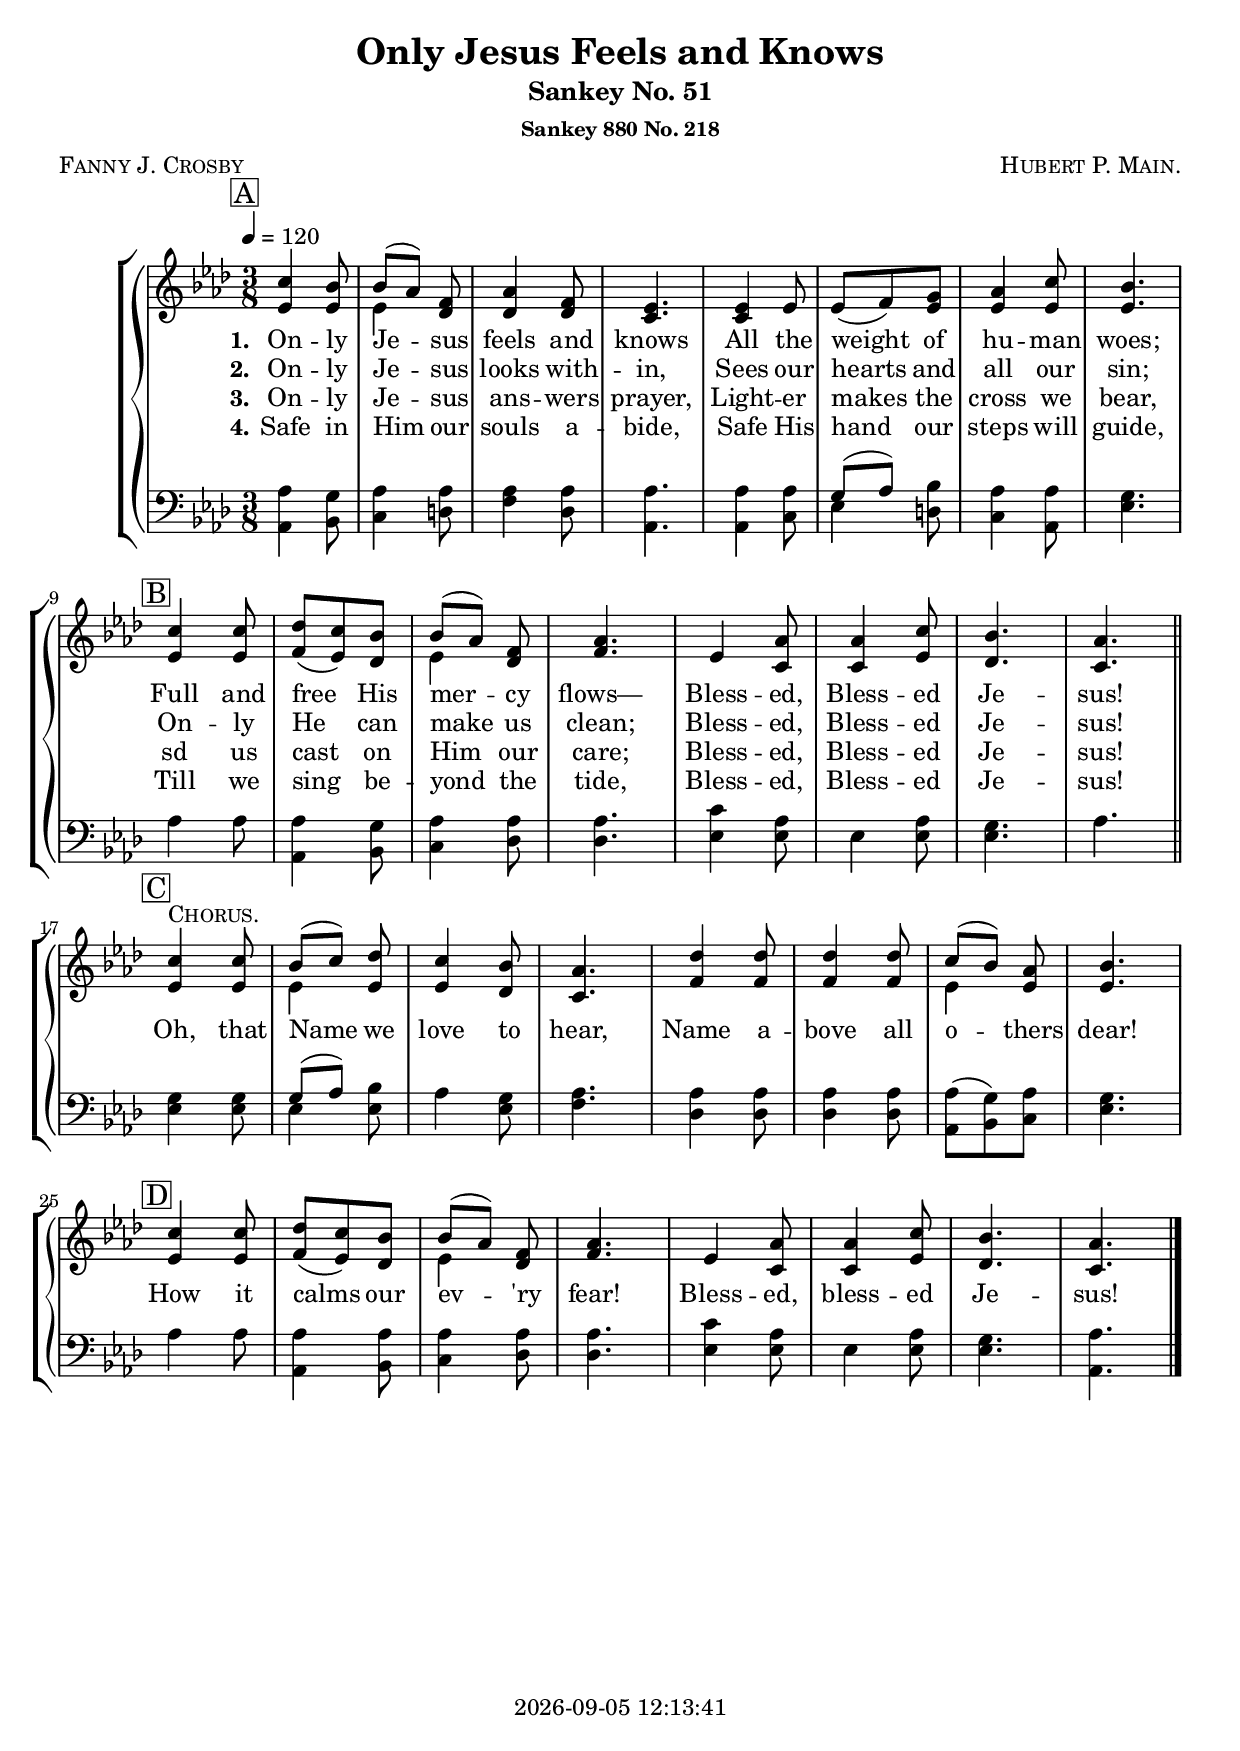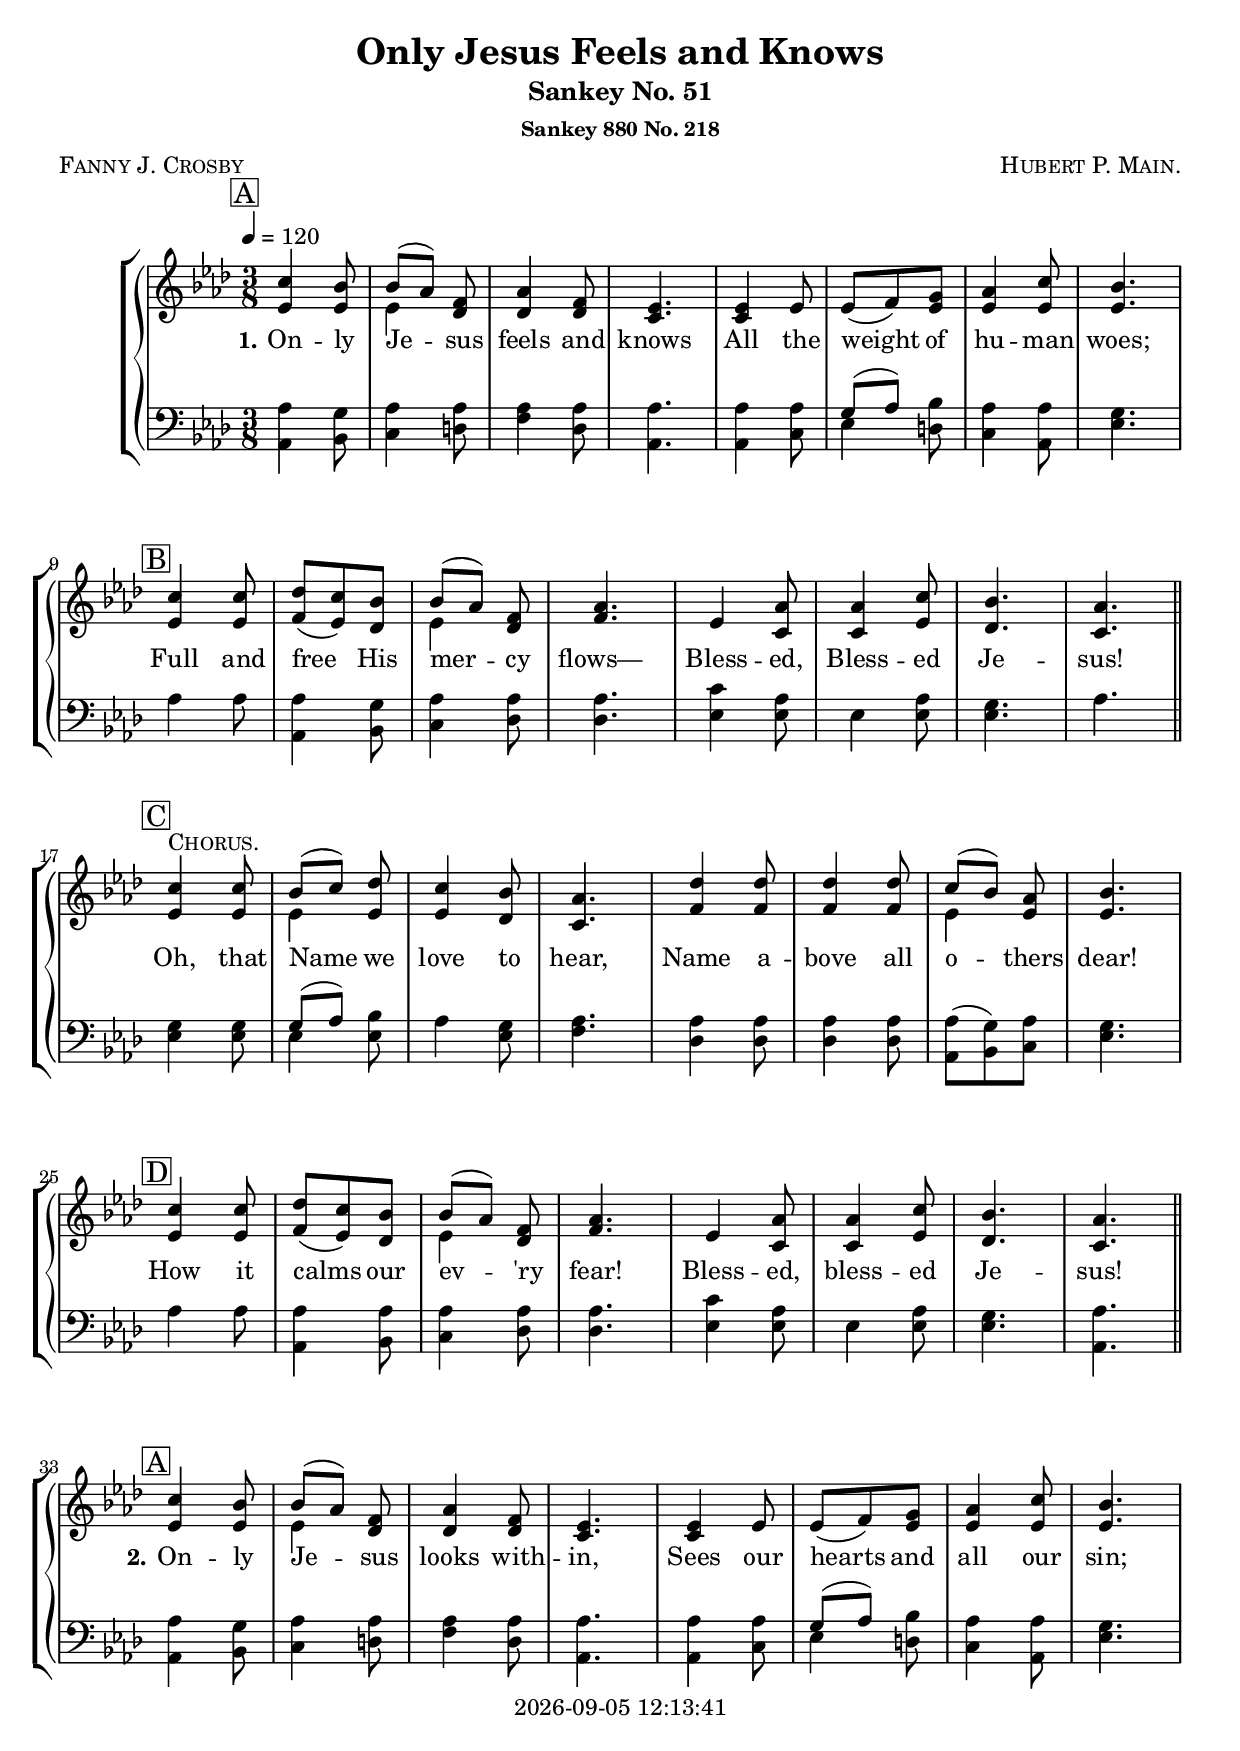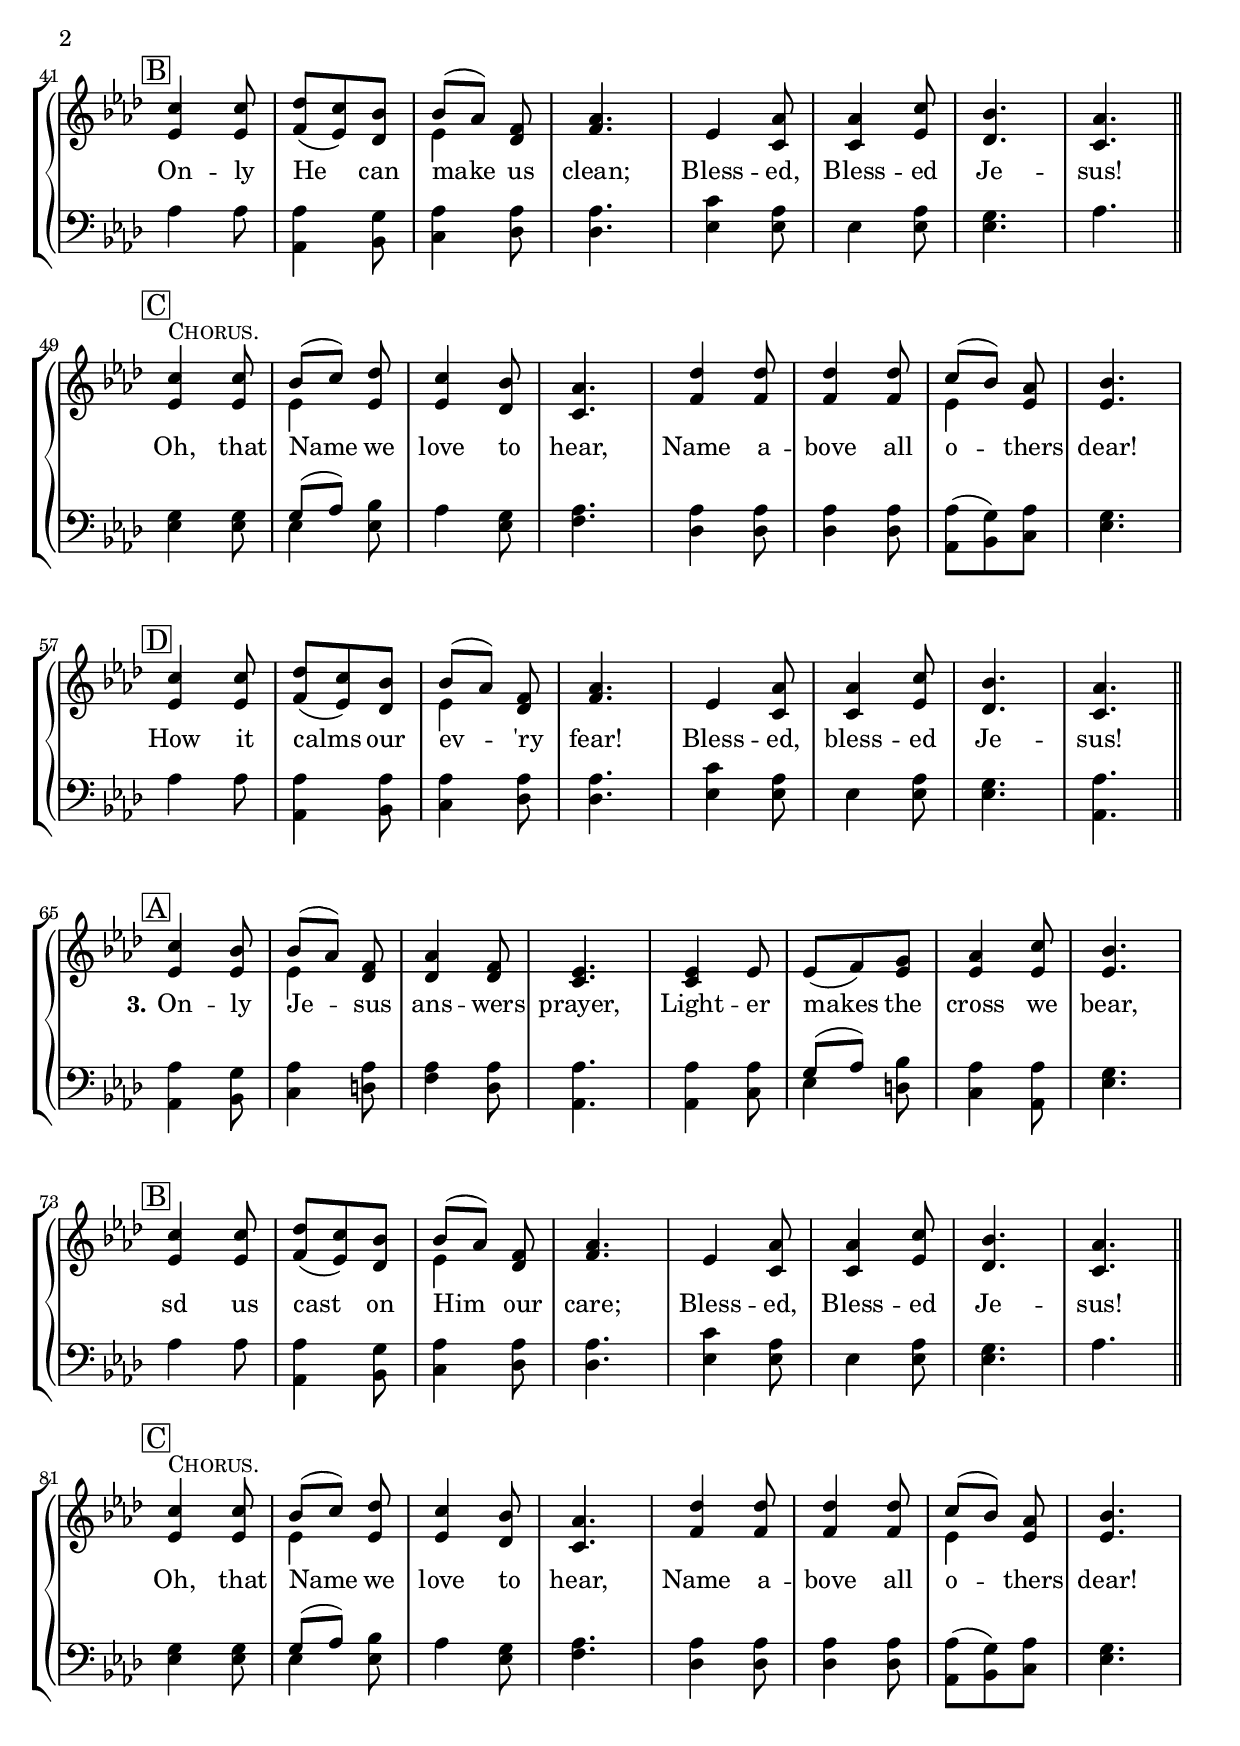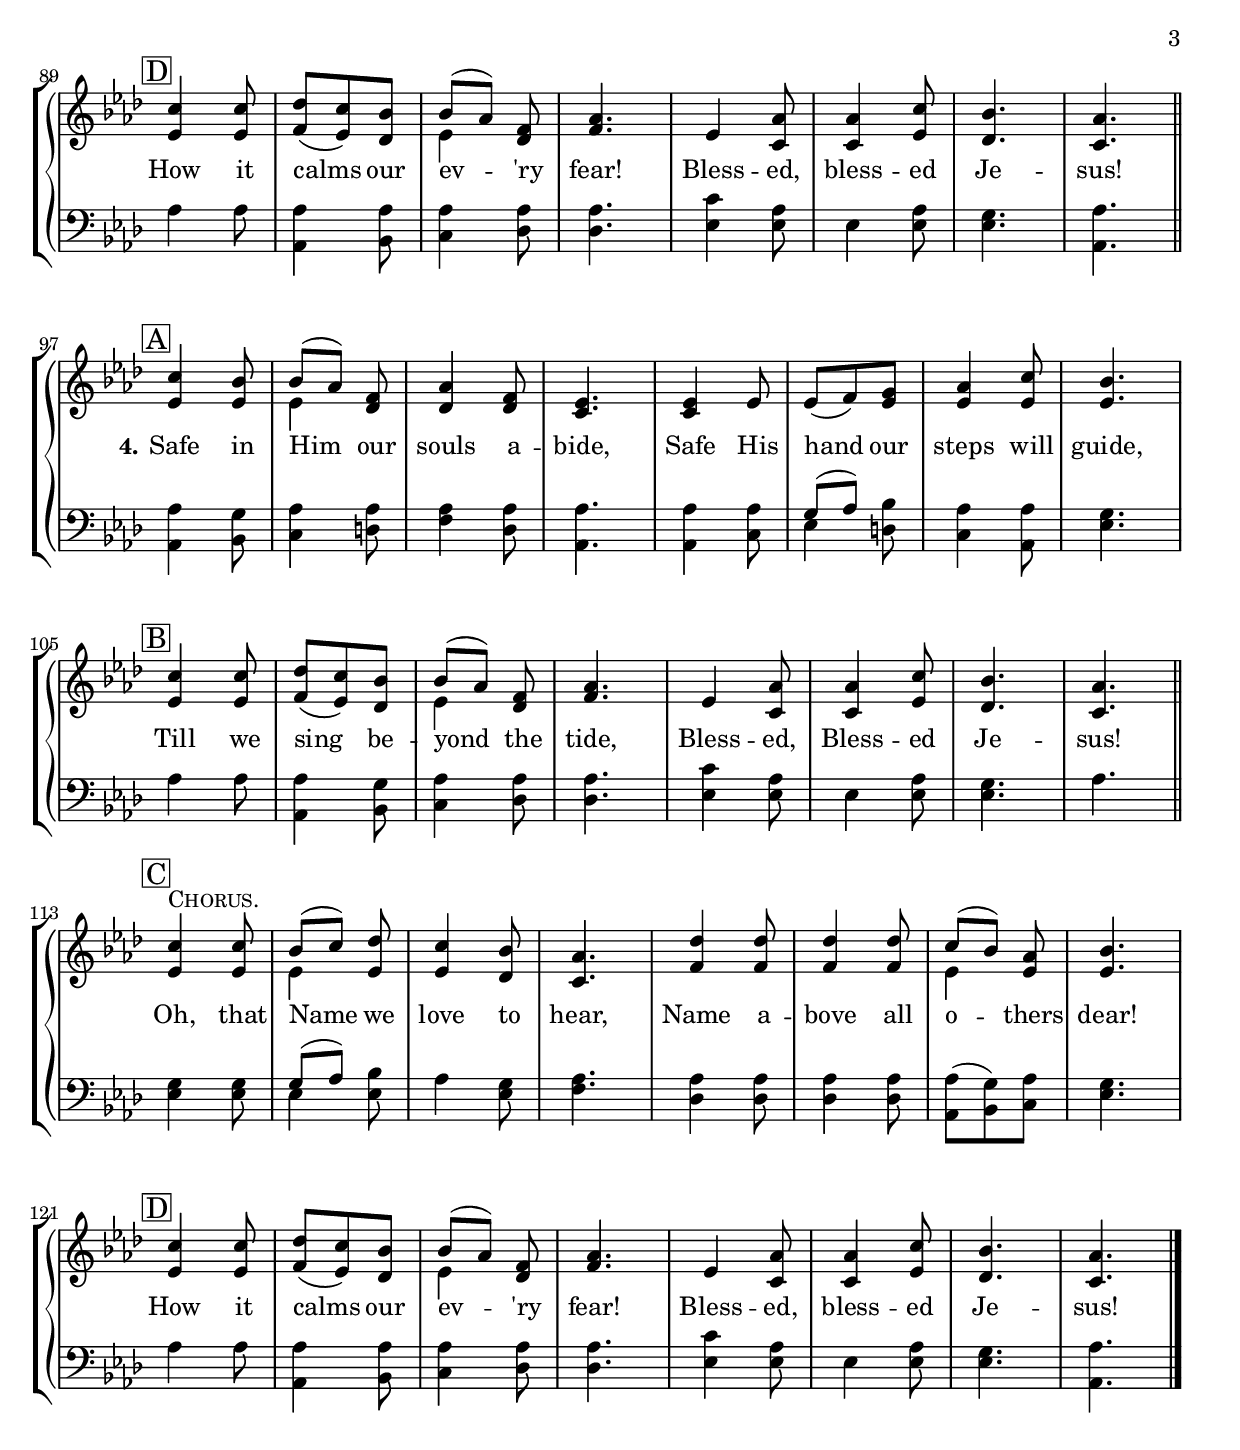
\version "2.22.0"

\include "articulate.ly"

today = #(strftime "%Y-%m-%d %H:%M:%S" (localtime (current-time)))

\header {
% centered at top
%  dedication  = "dedication"
  title       = "Only Jesus Feels and Knows"
  subtitle    = "Sankey No. 51"
  subsubtitle = "Sankey 880 No. 218"
%  instrument  = "instrument"
  
% arrangement of following lines:
%
%  poet    composer
%  meter   arranger
%  piece       opus

  composer    = \markup \smallCaps "Hubert P. Main."
%  arranger    = "arranger"
%  opus        = "opus"

  poet        = \markup \smallCaps "Fanny J. Crosby"

% centered at bottom
% tagline     = "tagline" % default lilypond version
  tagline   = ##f
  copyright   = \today
}

% #(set-global-staff-size 16)

global = {
  \key aes \major
  \time 3/8
  \tempo 4=120
}

RehearsalTrack = {
% \set Score.currentBarNumber = #5
% \mark \markup { \circle "1a" }
  \mark \markup { \box "A" } s4.*8
  \mark \markup { \box "B" } s4.*8
  \mark \markup { \box "C" } s4.*8
  \mark \markup { \box "D" } s4.*8
}

soprano = \relative {
  c''4 bes8
  bes8(aes) f
  aes4 f8
  ees4.
  ees4 ees8
  ees8(f) g
  aes4 c8
  bes4. \break
  c4 c8 % B
  des8(c) bes
  bes8(aes) f
  aes4.
  ees4 aes8
  aes4 c8
  bes4.
  aes4. \bar "||" \break
  c4^\markup \smallCaps Chorus. c8 % C
  bes8(c) des
  c4 bes8
  aes4.
  des4 des8
  des4 des8
  c8(bes) aes
  bes4. \break
  c4 c8 % D
  des8(c) bes
  bes8(aes) f
  aes4.
  ees4 aes8
  aes4 c8
  bes4.
  aes4.
}

alto = \relative {
  ees'4 ees8
  ees4 des8
  des4 des8
  c4.
  c4 ees8
  ees8(f) ees
  ees4 ees8
  ees4.
  ees4 ees8 % B
  f8(ees) des
  ees4 des8
  f4.
  ees4 c8
  c4 ees8
  des4.
  c4.
  ees4 ees8 % C
  ees4 ees8
  ees4 des8
  c4.
  f4 f8
  f4 f8
  ees4 ees8
  ees4.
  ees4 ees8 % D
  f8(ees) des
  ees4 des8
  f4.
  ees4 c8
  c4 ees8
  des4.
  c4.
}

tenor = \relative {
  aes4 g8
  aes4 aes8
  aes4 aes8
  aes4.
  aes4 aes8
  g8(aes) bes
  aes4 aes8
  g4.
  aes4 aes8 % B
  aes4 g8
  aes4 aes8
  aes4.
  c4 aes8
  ees4 aes8
  g4. aes4.
  g4 g8 % C
  g8(aes) bes
  aes4 g8
  aes4.
  aes4 aes8
  aes4 aes8
  aes8(g) aes
  g4.
  aes4 aes8 % D
  aes4 aes8
  aes4 aes8
  aes4.
  c4 aes8
  ees4 aes8
  g4.
  aes4.
}

bass= \relative {
  aes,4 bes8
  c4 d8
  f4 des8
  aes4. aes4 c8
  ees4 d8
  c4 aes8
  ees'4.
  aes4 aes8 % B
  aes,4 bes8
  c4 des8
  des4.
  ees4 ees8
  ees4 ees8
  ees4.
  aes4.
  ees4 ees8 % C
  ees4 ees8
  aes4 ees8
  f4.
  des4 des8
  des4 des8
  aes8(bes) c
  ees4.
  aes4 aes8 % D
  aes,4 bes8
  c4 des8
  des4.
  ees4 ees8
  ees4 ees8
  ees4.
  aes,4.
}

chorus = \lyricmode {
  Oh, that Name we love to hear,
  Name a -- bove all o -- thers dear!
  How it calms our ev -- 'ry fear!
  Bless -- ed, bless -- ed Je -- sus!
}

wordsOne = \lyricmode {
  \set stanza = "1."
  On -- ly Je -- sus feels and knows
  All the weight of hu -- man woes;
  Full and free His mer -- cy flows—
  Bless -- ed, Bless -- ed Je -- sus!
}
  
wordsTwo = \lyricmode {
  \set stanza = "2."
  On -- ly Je -- sus looks with -- in,
  Sees our hearts and all our sin;
  On -- ly He can make us clean;
  Bless -- ed, Bless -- ed Je -- sus!
}
  
wordsThree = \lyricmode {
  \set stanza = "3."
  On -- ly Je -- sus ans -- wers prayer,
  Light -- er makes the cross we bear,
  sd us cast on Him our care;
  Bless -- ed, Bless -- ed Je -- sus!
}
  
wordsFour = \lyricmode {
  \set stanza = "4."
  Safe in Him our souls a -- bide,
  Safe His hand our steps will guide,
  Till we sing be -- yond the tide,
  Bless -- ed, Bless -- ed Je -- sus!
}
  
wordsMidi = \lyricmode {
  \set stanza = "1."
  "\nOn" "ly " Je "sus " "feels " "and " "knows "
  "\nAll " "the " "weight " "of " hu "man " "woes; "
  "\nFull " "and " "free " "His " mer "cy " "flows— "
  "\nBless" "ed, " Bless "ed " Je "sus! "
  "\nOh, " "that " "Name " "we " "love " "to " "hear, "
  "\nName " a "bove " "all " o "thers " "dear! "
  "\nHow " "it " "calms " "our " ev "'ry " "fear! "
  "\nBless" "ed, " bless "ed " Je "sus! "

  \set stanza = "2."
  "\nOn" "ly " Je "sus " "looks " with "in, "
  "\nSees " "our " "hearts " "and " "all " "our " "sin; "
  "\nOn" "ly " "He " "can " "make " "us " "clean; "
  "\nBless" "ed, " Bless "ed " Je "sus! "
  "\nOh, " "that " "Name " "we " "love " "to " "hear, "
  "\nName " a "bove " "all " o "thers " "dear! "
  "\nHow " "it " "calms " "our " ev "'ry " "fear! "
  "\nBless" "ed, " bless "ed " Je "sus! "

  \set stanza = "3."
  "\nOn" "ly " Je "sus " ans "wers " "prayer, "
  "\nLight" "er " "makes " "the " "cross " "we " "bear, "
  "\nsd " "us " "cast " "on " "Him " "our " "care; "
  "\nBless" "ed, " Bless "ed " Je "sus! "
  "\nOh, " "that " "Name " "we " "love " "to " "hear, "
  "\nName " a "bove " "all " o "thers " "dear! "
  "\nHow " "it " "calms " "our " ev "'ry " "fear! "
  "\nBless" "ed, " bless "ed " Je "sus! "

  \set stanza = "4."
  "\nSafe " "in " "Him " "our " "souls " a "bide, "
  "\nSafe " "His " "hand " "our " "steps " "will " "guide, "
  "\nTill " "we " "sing " be "yond " "the " "tide, "
  "\nBless" "ed, " Bless "ed " Je "sus! "
  "\nOh, " "that " "Name " "we " "love " "to " "hear, "
  "\nName " a "bove " "all " o "thers " "dear! "
  "\nHow " "it " "calms " "our " ev "'ry " "fear! "
  "\nBless" "ed, " bless "ed " Je "sus! "
}
  
nl = { \bar "||" \break }

\book {
  \bookOutputSuffix "repeat"
  \score {
    \context GrandStaff <<
      <<
        \new ChoirStaff <<
                                  % Joint soprano/alto staff
          \new Staff \with { printPartCombineTexts = ##f }
          <<
            \new Voice \RehearsalTrack
            \new NullVoice = "aligner" \soprano
            \new Voice = "women" \partCombine { \global \soprano \bar "|." } { \global \alto }
            \new Lyrics \lyricsto "aligner" { \wordsOne \chorus }
            \new Lyrics \lyricsto "aligner"   \wordsTwo
            \new Lyrics \lyricsto "aligner"   \wordsThree
            \new Lyrics \lyricsto "aligner"   \wordsFour
          >>
                                  % Joint tenor/bass staff
          \new Staff \with { printPartCombineTexts = ##f }
          <<
            \clef "bass"
            \new Voice = "men" \partCombine { \global \tenor } { \global \bass }
          >>
        >>
      >>
    >>
    \layout {
      indent = 1.5\cm
      \context {
        \Staff \RemoveAllEmptyStaves
      }
    }
  }
}

\book {
  \bookOutputSuffix "single"
  \score {
%    \articulate
    \context GrandStaff <<
      <<
        \new ChoirStaff <<
                                  % Joint soprano/alto staff
          \new Staff \with { printPartCombineTexts = ##f }
          <<
            \new Voice {
               \RehearsalTrack
               \RehearsalTrack
               \RehearsalTrack
               \RehearsalTrack
            }
            \new NullVoice = "aligner" { \soprano \soprano \soprano \soprano }
            \new Voice = "women" \partCombine { \global \soprano \soprano \soprano \soprano \bar "|." }
                                               { \global \alto \nl \alto \nl \alto \nl \alto }
            \new Lyrics \lyricsto "aligner" { \wordsOne   \chorus
                                              \wordsTwo   \chorus
                                              \wordsThree \chorus
                                              \wordsFour  \chorus
                                            }
%            \new Lyrics \lyricsto "aligner" \wordsMidi
          >>
                                  % Joint tenor/bass staff
          \new Staff \with { printPartCombineTexts = ##f }
          <<
            \clef "bass"
            \new Voice = "men" \partCombine { \global \tenor \tenor \tenor \tenor }
                                            { \global \bass \bass \bass \bass }
          >>
        >>
      >>
    >>
    \layout {
      indent = 1.5\cm
      \context {
        \Staff \RemoveAllEmptyStaves
      }
    }
  }
}

\book {
  \bookOutputSuffix "midi"
  \score {
%    \articulate
    \context GrandStaff <<
      <<
        \new ChoirStaff <<
                                  % Joint soprano/alto staff
          \new Staff \with { printPartCombineTexts = ##f }
          <<
            \new Voice {
               \RehearsalTrack
               \RehearsalTrack
               \RehearsalTrack
               \RehearsalTrack
            }
            \new NullVoice = "aligner" { \soprano \soprano \soprano \soprano }
            \new Voice = "women" \partCombine { \global \soprano \soprano \soprano \soprano \bar "|." }
                                               { \global \alto \nl \alto \nl \alto \nl \alto }
            \new Lyrics \lyricsto "aligner" \wordsMidi
          >>
                                  % Joint tenor/bass staff
          \new Staff \with { printPartCombineTexts = ##f }
          <<
            \clef "bass"
            \new Voice = "men" \partCombine { \global \tenor \tenor \tenor \tenor }
                                            { \global \bass \bass \bass \bass }
          >>
        >>
      >>
    >>
    \midi {}
  }
}
